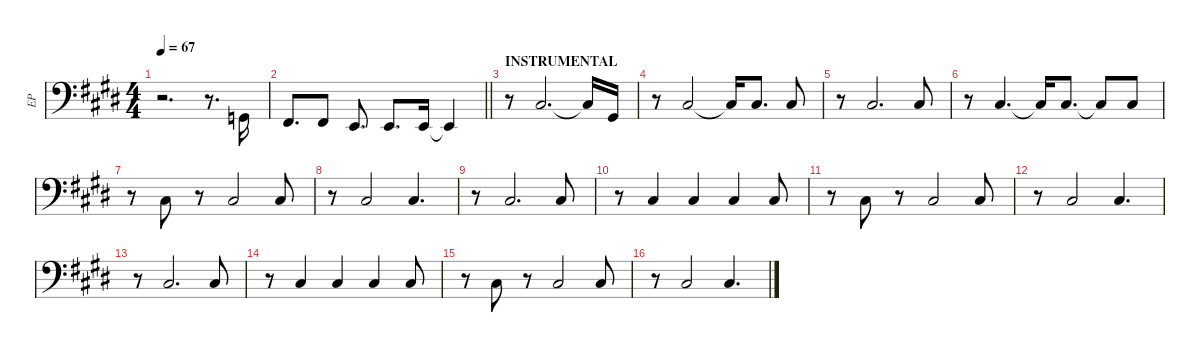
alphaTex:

\defaultSystemsLayout 4
\hideDynamics
\bracketExtendMode groupsimilarinstruments
\otherSystemsTrackNameOrientation horizontal
\track ("Electric Piano-LH" "EP") {defaultSystemsLayout 4 instrument ocarina}
\staff {score}
\tuning (E4 B3 G3 D3 A2 E2)
\ts (4 4)
\tempo 67
\clef f4
\ks c#minor
r.2{d dy f beam Down} r.8{d beam Down} 3.6{acc forcenatural}.16{beam Up} |
\barLineRight lightlight
2.6{acc #}.8{d beam Up} 2.6{acc #}.8{beam Up} 0.6{acc forcenatural}.8{d beam Up} 0.6{acc forcenatural}.8{d beam Up} 0.6{acc forcenatural}.16{beam Up} 0.6{t acc forcenatural}.4{beam Up} |
\section ("" "INSTRUMENTAL")
r.8{beam Down} 4.5{acc #}.2{d beam Up} 4.5{t acc #}.16{beam Up} 4.6{acc #}.16{beam Up} |
r.8{beam Down} 4.5{acc #}.2{beam Up} 4.5{t acc #}.16{beam Up} 4.5{acc #}.8{d dy mf beam Up} 4.5{acc #}.8{beam Up} |
r.8{beam Down} 4.5{acc #}.2{d beam Up} 4.5{acc #}.8{beam Up} |
r.8{beam Down} 4.5{acc #}.4{d beam Up} 4.5{t acc #}.16{beam Up} 4.5{acc #}.8{d beam Up} 4.5{t acc #}.8{beam Up} 4.5{acc #}.8{beam Up} |
r.8{beam Down} 4.5{acc #}.8{beam Up} r.8{beam Up} 4.5{acc #}.2{beam Up} 4.5{acc #}.8{beam Up} |
r.8{beam Down} 4.5{acc #}.2{beam Up} 4.5{acc #}.4{d beam Up} |
r.8{beam Down} 4.5{acc #}.2{d beam Up} 4.5{acc #}.8{beam Up} |
r.8{beam Down} 4.5{acc #}.4{beam Up} 4.5{acc #}.4{beam Up} 4.5{acc #}.4{beam Up} 4.5{acc #}.8{beam Up} |
r.8{beam Down} 4.5{acc #}.8{beam Up} r.8{beam Up} 4.5{acc #}.2{beam Up} 4.5{acc #}.8{beam Up} |
r.8{beam Down} 4.5{acc #}.2{beam Up} 4.5{acc #}.4{d beam Up} |
r.8{beam Down} 4.5{acc #}.2{d beam Up} 4.5{acc #}.8{beam Up} |
r.8{beam Down} 4.5{acc #}.4{beam Up} 4.5{acc #}.4{beam Up} 4.5{acc #}.4{beam Up} 4.5{acc #}.8{beam Up} |
r.8{beam Down} 4.5{acc #}.8{beam Up} r.8{beam Up} 4.5{acc #}.2{beam Up} 4.5{acc #}.8{beam Up} |
r.8{beam Down} 4.5{acc #}.2{beam Up} 4.5{acc #}.4{d beam Up}
